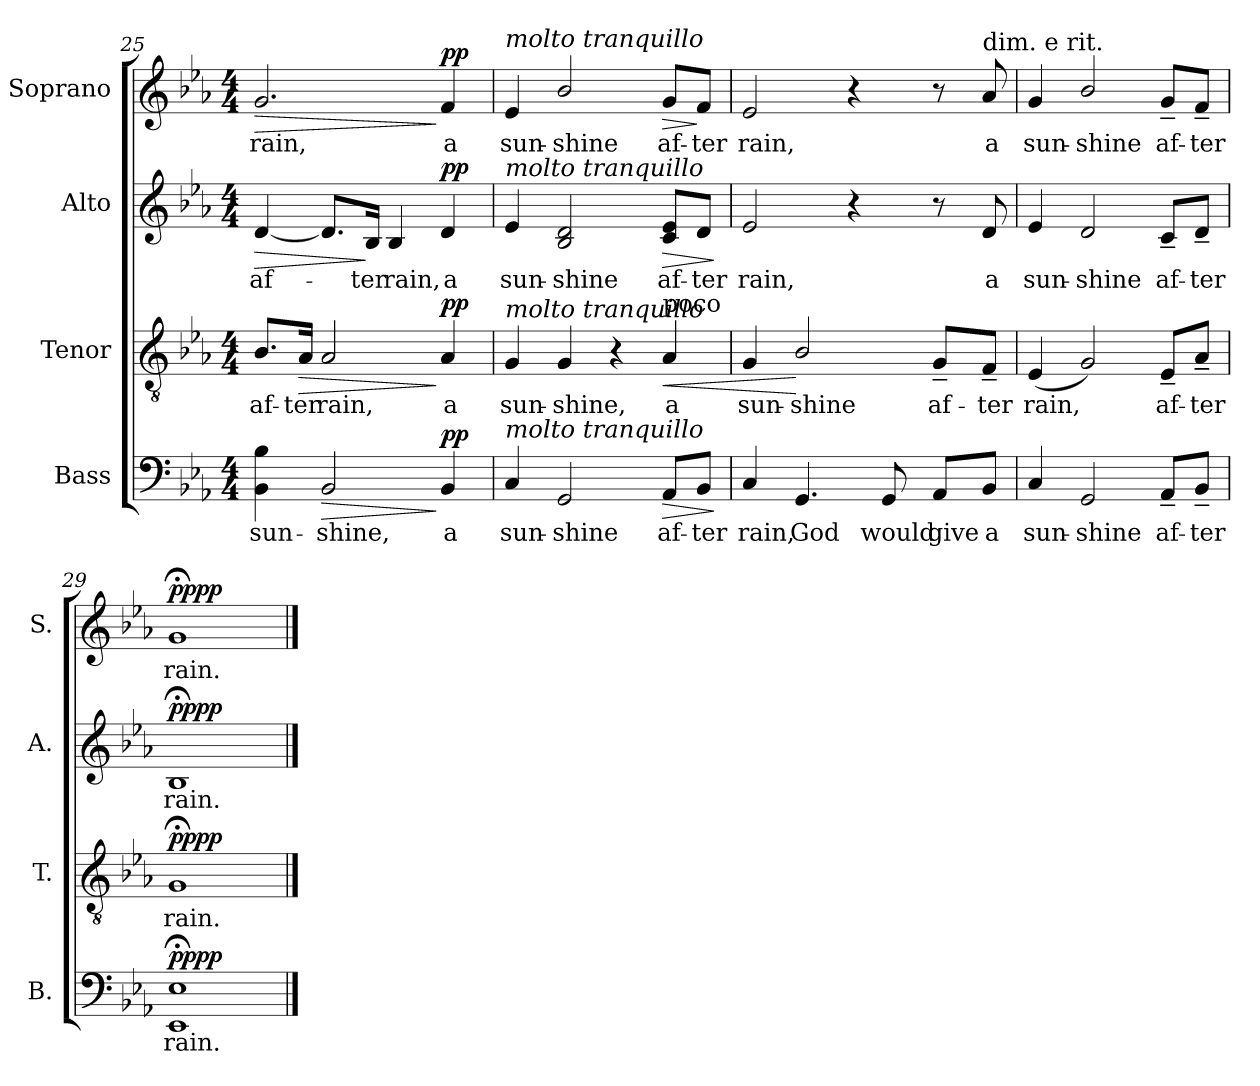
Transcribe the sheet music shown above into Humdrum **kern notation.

**kern	**text	**dynam	**kern	**text	**dynam	**kern	**text	**dynam	**kern	**text	**dynam
*part4	*part4	*part4	*part3	*part3	*part3	*part2	*part2	*part2	*part1	*part1	*part1
*staff4	*staff4	*staff4	*staff3	*staff3	*staff3	*staff2	*staff2	*staff2	*staff1	*staff1	*staff1
*I"Bass	*	*	*I"Tenor	*	*	*I"Alto	*	*	*I"Soprano	*	*
*I'B.	*	*	*I'T.	*	*	*I'A.	*	*	*I'S.	*	*
!!LO:LB:g=z
*clefF4	*	*	*clefGv2	*	*	*clefG2	*	*	*clefG2	*	*
*k[b-e-a-]	*	*	*k[b-e-a-]	*	*	*k[b-e-a-]	*	*	*k[b-e-a-]	*	*
*M4/4	*	*	*M4/4	*	*	*M4/4	*	*	*M4/4	*	*
=25	=25	=25	=25	=25	=25	=25	=25	=25	=25	=25	=25
!	!	!	!	!	!	!	!	!LO:HP:b	!	!	!LO:HP:b
4BB-\ 4B-\	sun-	.	8.B-/L	af-	.	[4d/	af-	>	2.g/	rain,	>
!	!	!	!	!	!LO:HP:b	!	!	!	!	!	!
.	.	.	16A-/Jk	-ter	>	.	.	.	.	.	.
!	!	!LO:HP:b	!	!	!	!	!	!	!	!	!
2BB-/	-shine,	>	2A-/	rain,	.	8.d/L]	.	.	.	.	.
.	.	.	.	.	.	16B-/Jk	-ter	]	.	.	.
.	.	.	.	.	.	4B-/	rain,	.	.	.	.
!	!	!LO:DY:n=1:a	!	!	!LO:DY:n=1:a	!	!	!LO:DY:a	!	!	!LO:DY:n=1:a
4BB-/	a	] pp	4A-/	a	] pp	4d/	a	pp	4f/	a	] pp
=26	=26	=26	=26	=26	=26	=26	=26	=26	=26	=26	=26
!	!	!	!	!	!	!	!	!	!LO:TX:a:i:t=molto tranquillo	!	!
!	!	!	!	!	!	!LO:TX:a:i:t=molto tranquillo	!	!	!	!	!
!	!	!	!LO:TX:a:i:t=molto tranquillo	!	!	!	!	!	!	!	!
!LO:TX:a:i:t=molto tranquillo	!	!	!	!	!	!	!	!	!	!	!
4C/	sun-	.	4G/	sun-	.	4e-/	sun-	.	4e-/	sun-	.
2GG/	-shine	.	4G/	-shine,	.	2B-/ 2d/	-shine	.	2b-/	-shine	.
.	.	.	4r	.	.	.	.	.	.	.	.
!	!	!	!LO:TX:a:t=poco	!	!	!	!	!	!	!	!
!	!	!LO:HP:b	!	!	!LO:HP:b	!	!	!LO:HP:b	!	!	!LO:HP:b
8AA-/L	af-	>	4A-/	a	<	8c/ 8e-/L	af-	>	8g/L	af-	>
8BB-/J	-ter	.	.	.	.	8d/J	-ter	.	8f/J	-ter	]
.	.	]	.	.	.	.	.	]	.	.	.
!!LO:LB:g=z
=27	=27	=27	=27	=27	=27	=27	=27	=27	=27	=27	=27
4C/	rain,	.	4G/	sun-	.	2e-/	rain,	.	2e-/	rain,	.
4.GG/	God	.	2B-/	-shine	[	.	.	.	.	.	.
.	.	.	.	.	.	4r	.	.	4r	.	.
8GG/	would	.	.	.	.	.	.	.	.	.	.
8AA-/L	give	.	8G~/L	af-	.	8r	.	.	8r	.	.
!	!	!	!	!	!	!	!	!	!LO:TX:a:t=dim. e rit.	!	!
8BB-/J	a	.	8F~/J	-ter	.	8d/	a	.	8a-/	a	.
=28	=28	=28	=28	=28	=28	=28	=28	=28	=28	=28	=28
4C/	sun-	.	(4E-/	rain,	.	4e-/	sun-	.	4g/	sun-	.
2GG/	-shine	.	2G/)	.	.	2d/	-shine	.	2b-/	-shine	.
8AA-~/L	af-	.	8E-~/L	af-	.	8c~/L	af-	.	8g~/L	af-	.
8BB-~/J	-ter	.	8A-~/J	-ter	.	8d~/J	-ter	.	8f~/J	-ter	.
=29	=29	=29	=29	=29	=29	=29	=29	=29	=29	=29	=29
*^	*	*	*	*	*	*	*	*	*	*	*
!	!	!	!LO:DY:a	!	!	!LO:DY:a	!	!	!LO:DY:a	!	!	!LO:DY:a
1E-;<	1EE-	rain.	pppp	1G;<	rain.	pppp	1B-;<	rain.	pppp	1g;<	rain.	pppp
*v	*v	*	*	*	*	*	*	*	*	*	*	*
==	==	==	==	==	==	==	==	==	==	==	==
*-	*-	*-	*-	*-	*-	*-	*-	*-	*-	*-	*-
